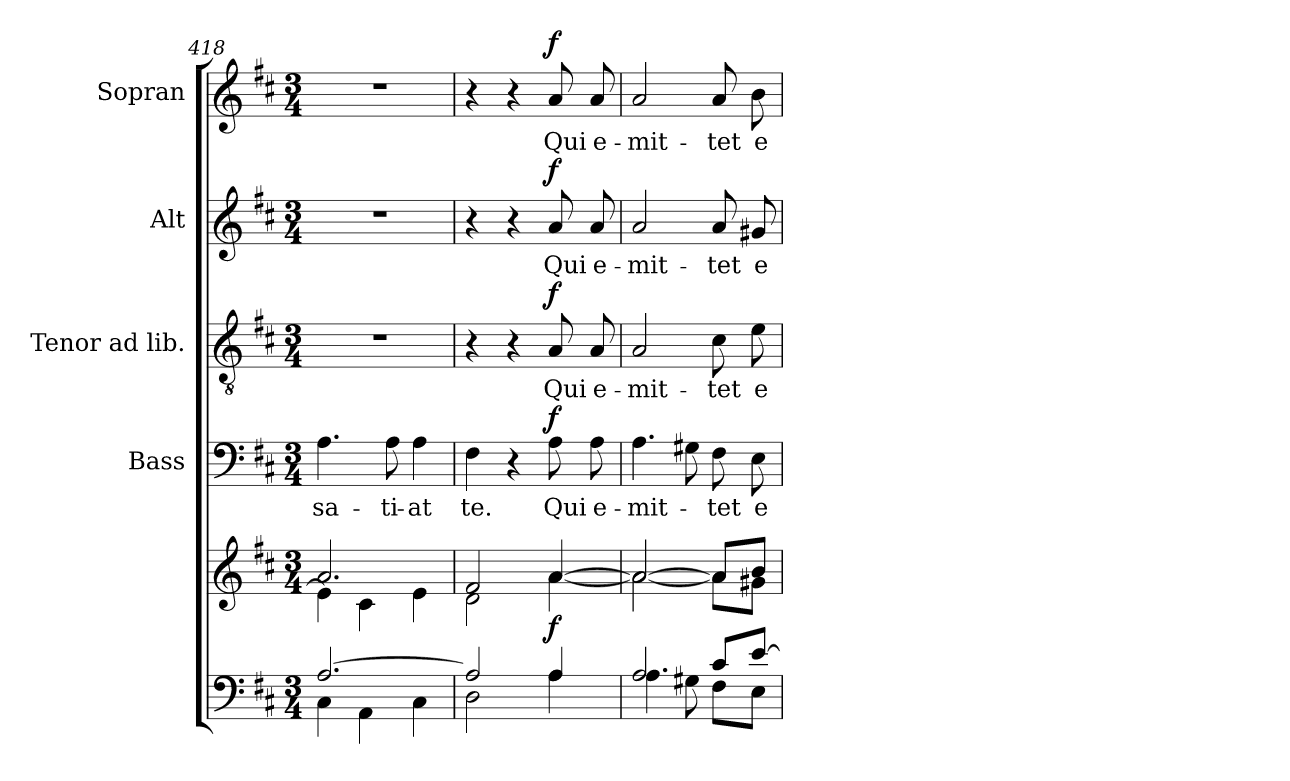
**kern	**kern	**dynam	**kern	**text	**dynam	**kern	**text	**dynam	**kern	**text	**dynam	**kern	**text	**dynam
*part5	*part5	*part5	*part4	*part4	*part4	*part3	*part3	*part3	*part2	*part2	*part2	*part1	*part1	*part1
*staff6	*staff5	*staff5/6	*staff4	*staff4	*staff4	*staff3	*staff3	*staff3	*staff2	*staff2	*staff2	*staff1	*staff1	*staff1
*	*	*	*I"Bass	*	*	*I"Tenor ad lib.	*	*	*I"Alt	*	*	*I"Sopran	*	*
*	*	*	*I'B.	*	*	*I'T.	*	*	*I'A.	*	*	*I'S.	*	*
*clefF4	*clefG2	*	*clefF4	*	*	*clefGv2	*	*	*clefG2	*	*	*clefG2	*	*
*k[f#c#]	*k[f#c#]	*	*k[f#c#]	*	*	*k[f#c#]	*	*	*k[f#c#]	*	*	*k[f#c#]	*	*
*D:	*D:	*	*D:	*	*	*D:	*	*	*D:	*	*	*D:	*	*
*M3/4	*M3/4	*	*M3/4	*	*	*M3/4	*	*	*M3/4	*	*	*M3/4	*	*
=418	=418	=418	=418	=418	=418	=418	=418	=418	=418	=418	=418	=418	=418	=418
*^	*^	*	*	*	*	*	*	*	*	*	*	*	*	*
!	!	!	!	!	!	!LO:LY:b	!	!	!	!	!	!	!	!	!	!
[>2.A/	4C#\	2.a/	4e\]	.	4.A\	sa-	.	2.r	.	.	2.r	.	.	2.r	.	.
.	4AA\	.	4c#\	.	.	.	.	.	.	.	.	.	.	.	.	.
!	!	!	!	!	!	!LO:LY:b	!	!	!	!	!	!	!	!	!	!
.	.	.	.	.	8A\	-ti-	.	.	.	.	.	.	.	.	.	.
!	!	!	!	!	!	!LO:LY:b	!	!	!	!	!	!	!	!	!	!
.	4C#\	.	4e\	.	4A\	-at	.	.	.	.	.	.	.	.	.	.
=419	=419	=419	=419	=419	=419	=419	=419	=419	=419	=419	=419	=419	=419	=419	=419	=419
!	!	!	!	!	!	!LO:LY:b	!	!	!	!	!	!	!	!	!	!
2A/]	2D\	2f#/	2d\	.	4F#\	te.	.	4r	.	.	4r	.	.	4r	.	.
.	.	.	.	.	4r	.	.	4r	.	.	4r	.	.	4r	.	.
!	!	!	!	!LO:DY:b	!	!LO:LY:b	!LO:DY:a	!	!LO:LY:b	!LO:DY:a	!	!LO:LY:b	!LO:DY:a	!	!LO:LY:b	!LO:DY:a
4A/	4A\	[>4a/	[<4a\	f	8A\	Qui	f	8A/	Qui	f	8a/	Qui	f	8a/	Qui	f
!	!	!	!	!	!	!LO:LY:b	!	!	!LO:LY:b	!	!	!LO:LY:b	!	!	!LO:LY:b	!
.	.	.	.	.	8A\	e-	.	8A/	e-	.	8a/	e-	.	8a/	e-	.
=420	=420	=420	=420	=420	=420	=420	=420	=420	=420	=420	=420	=420	=420	=420	=420	=420
!	!	!	!	!	!	!LO:LY:b	!	!	!LO:LY:b	!	!	!LO:LY:b	!	!	!LO:LY:b	!
2A/	4.A\	2a/_	2a\_	.	4.A\	-mit-	.	2A/	-mit-	.	2a/	-mit-	.	2a/	-mit-	.
.	8G#X\	.	.	.	8G#X\	.	.	.	.	.	.	.	.	.	.	.
!	!	!	!	!	!	!LO:LY:b	!	!	!LO:LY:b	!	!	!LO:LY:b	!	!	!LO:LY:b	!
8c#/L	8F#\L	8a/L]	8a\L]	.	8F#\	-tet	.	8c#\	-tet	.	8a/	-tet	.	8a/	-tet	.
!	!	!	!	!	!	!LO:LY:b	!	!	!LO:LY:b	!	!	!LO:LY:b	!	!	!LO:LY:b	!
[>8e/J	8E\J	8b/J	8g#X\J	.	8E\	e-	.	8e\	e-	.	8g#X/	e-	.	8b\	e-	.
*v	*v	*	*	*	*	*	*	*	*	*	*	*	*	*	*	*
*	*v	*v	*	*	*	*	*	*	*	*	*	*	*	*	*
=	=	=	=	=	=	=	=	=	=	=	=	=	=	=
*-	*-	*-	*-	*-	*-	*-	*-	*-	*-	*-	*-	*-	*-	*-
